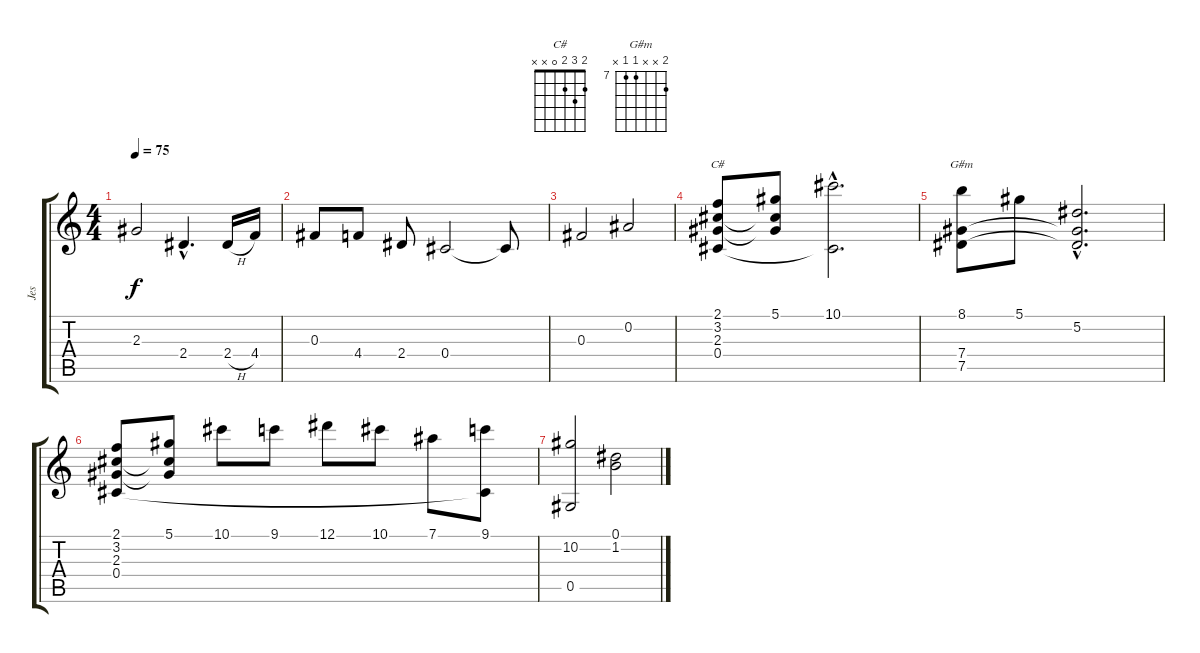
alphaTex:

\track ("Jes" "Jes") {instrument acousticguitarsteel}
\staff {score tabs}
\tuning (Eb4 Bb3 Gb3 Db3 Ab2 Db2) {hide}
\chord ("C#" 2 3 2 0 x x)
\chord ("G#m" 8 x x 7 7 x) {firstfret 7}
\ts (4 4)
\tempo 75
\clef g2
\ks c
2.3.2{dy f} 2.4{hac}.4{d} 2.4{h}.16 4.4.16 |
0.3.8 4.4.8 2.4.8 0.4.2 0.4{t}.8 |
0.3.2 0.2.2 |
(2.1 3.2 2.3 0.4).8{ch "C#"} (5.1 3.2{t} 2.3{t}).8 (10.1{hac} 0.4{hac t}).2{d} |
(8.1 7.4 7.5).8{ch "G#m"} 5.1.8 (5.2{hac} 7.4{hac t} 7.5{hac t}).2{d} |
(2.1 3.2 2.3 0.4).8 (5.1 3.2{t} 2.3{t}).8 10.1.8 9.1.8 12.1.8 10.1.8 7.1.8 (9.1 0.4{t}).8 |
(10.2 0.5).2 (0.1 1.2).2
